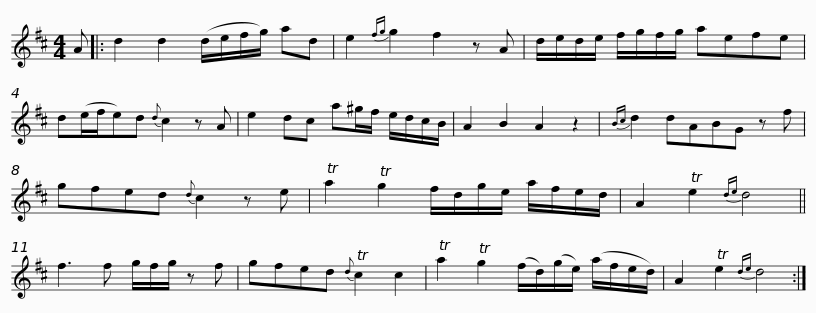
X:1
L:1/8
M:4/4
I:linebreak $
K:D
V:1 treble
V:1
 A |: d2 d2 (d/e/f/g/) ad | e2{fg} g2 f2 z A | d/e/d/e/ f/g/f/g/ aefe | d(e/f/e)d{d} c2 z A |$ %5
 e2 dc a^g/f/ e/d/c/B/ | A2 B2 A2 z2 |{Bc} d2 dABG z f | gfed{d} c2 z e | Ta2 Tg2 f/d/g/e/ a/f/e/d/ |$ %10
 A2 Te2{de} d4 || f3 f g/f/g/ z f | gfed{d} Tc2 c2 | Ta2 Tg2 (f/d/)(g/e/) (a/f/e/d/) | A2 Te2{de} d4 :| %15
